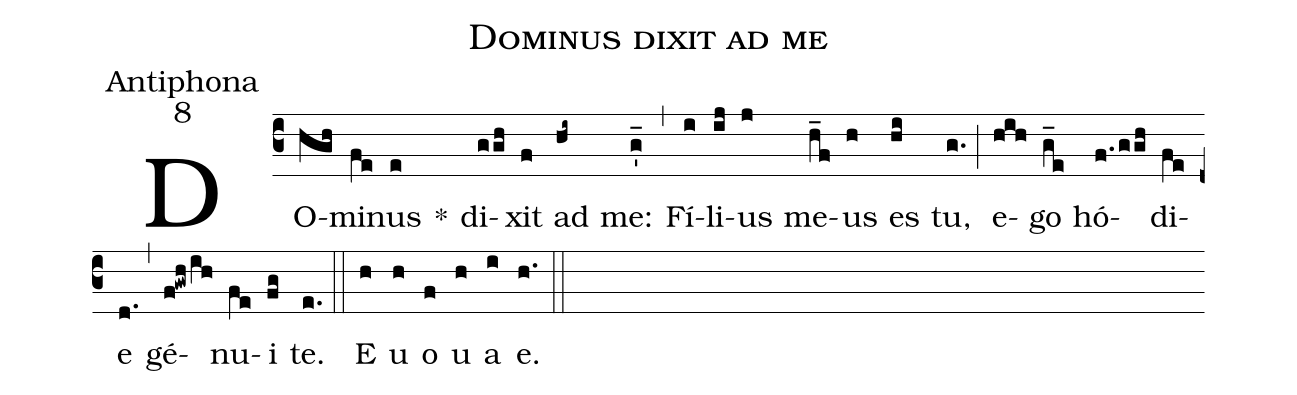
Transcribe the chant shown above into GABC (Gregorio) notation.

name:Dominus dixit ad me;
office-part:Antiphona;
mode:8;
%%
(c3)DO(hgh)mi(fe)nus(e) *() di(ggh)xit(f) ad(hi~) me:(g'_) (,) Fí(i)li(ij)us(j) me(h_f)us(h) es(hi) tu,(g.) (;) e(hih)go(g_e) hó(f./ggh)di(fe)e(d.) (,) gé(f!gwh/ih)nu(fe)i(fg) te.(e.) (::) E(h) u(h) o(f) u(h) a(i) e.(h.) (::)
